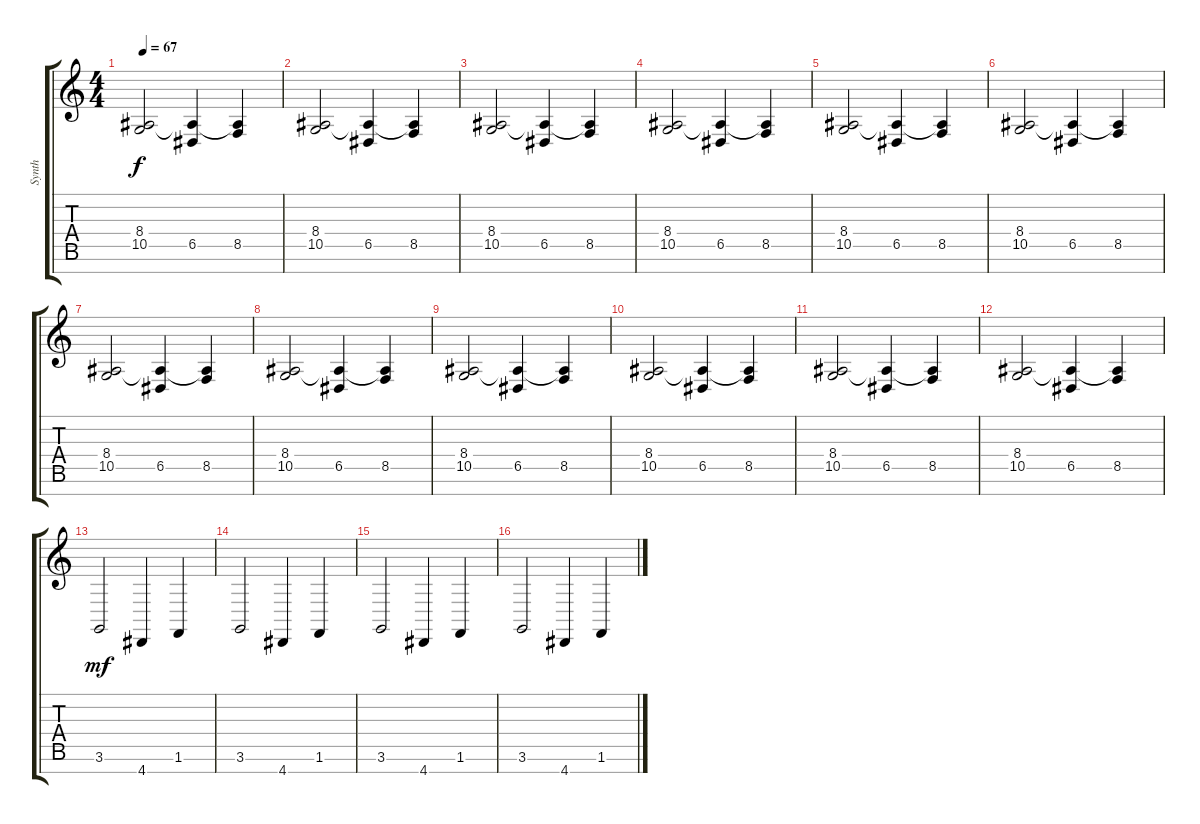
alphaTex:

\track ("Synth" "Synth") {instrument synthstrings1}
\staff {score tabs}
\tuning (E4 B3 G3 D3 A2 E2 B1) {hide}
\ts (4 4)
\tempo 67
\clef g2
\ks c
(8.4 10.5).2{dy f} (8.4{t} 6.5).4 (8.4{t} 8.5).4 |
(8.4 10.5).2 (8.4{t} 6.5).4 (8.4{t} 8.5).4 |
(8.4 10.5).2 (8.4{t} 6.5).4 (8.4{t} 8.5).4 |
(8.4 10.5).2 (8.4{t} 6.5).4 (8.4{t} 8.5).4 |
(8.4 10.5).2 (8.4{t} 6.5).4 (8.4{t} 8.5).4 |
(8.4 10.5).2 (8.4{t} 6.5).4 (8.4{t} 8.5).4 |
(8.4 10.5).2 (8.4{t} 6.5).4 (8.4{t} 8.5).4 |
(8.4 10.5).2 (8.4{t} 6.5).4 (8.4{t} 8.5).4 |
(8.4 10.5).2 (8.4{t} 6.5).4 (8.4{t} 8.5).4 |
(8.4 10.5).2 (8.4{t} 6.5).4 (8.4{t} 8.5).4 |
(8.4 10.5).2 (8.4{t} 6.5).4 (8.4{t} 8.5).4 |
(8.4 10.5).2 (8.4{t} 6.5).4 (8.4{t} 8.5).4 |
3.6.2{dy mf} 4.7.4 1.6.4 |
3.6.2 4.7.4 1.6.4 |
3.6.2 4.7.4 1.6.4 |
3.6.2 4.7.4 1.6.4
